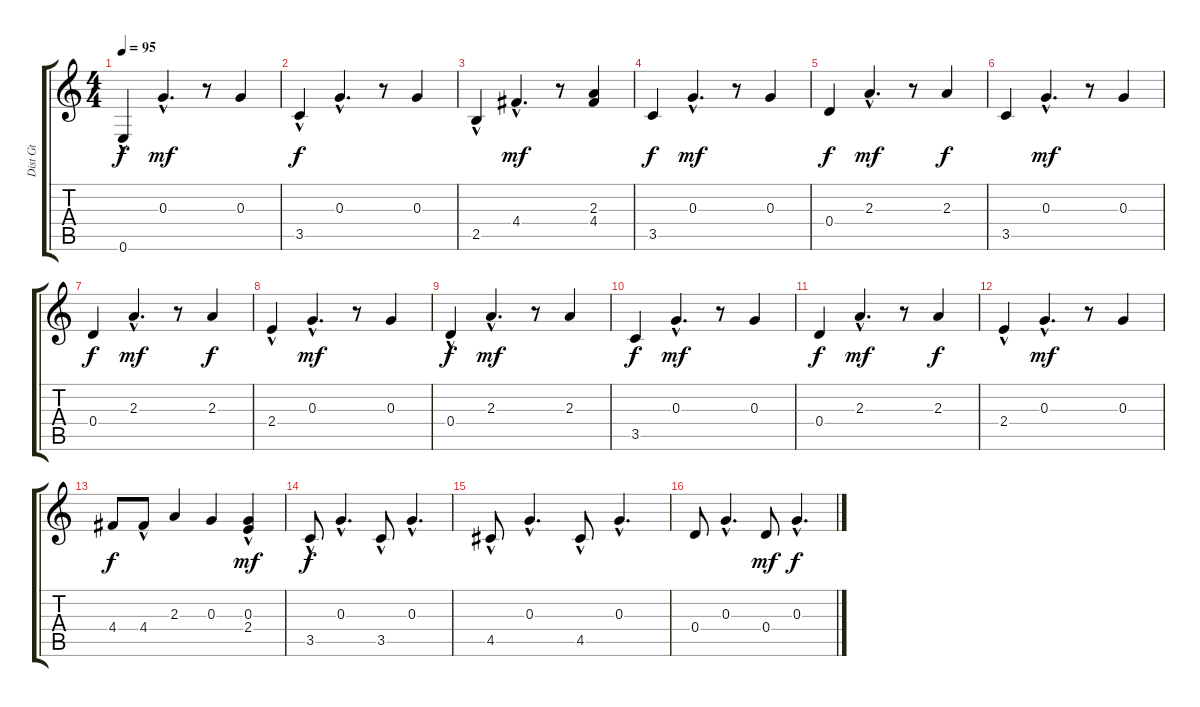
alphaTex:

\track ("Dist Gt" "Dist Gt") {instrument distortionguitar}
\staff {score tabs}
\tuning (E4 B3 G3 D3 A2 E2) {hide}
\ts (4 4)
\tempo 95
\clef g2
\ks c
0.6{hac}.4{dy f} 0.3{hac}.4{d dy mf} r.8 0.3.4 |
3.5{hac}.4{dy f} 0.3{hac}.4{d} r.8 0.3.4 |
2.5{hac}.4 4.4{hac}.4{d dy mf} r.8 (2.3 4.4).4 |
3.5.4{dy f} 0.3{hac}.4{d dy mf} r.8 0.3.4 |
0.4.4{dy f} 2.3{hac}.4{d dy mf} r.8 2.3.4{dy f} |
3.5.4 0.3{hac}.4{d dy mf} r.8 0.3.4 |
0.4.4{dy f} 2.3{hac}.4{d dy mf} r.8 2.3.4{dy f} |
2.4{hac}.4 0.3{hac}.4{d dy mf} r.8 0.3.4 |
0.4{hac}.4{dy f} 2.3{hac}.4{d dy mf} r.8 2.3.4 |
3.5.4{dy f} 0.3{hac}.4{d dy mf} r.8 0.3.4 |
0.4.4{dy f} 2.3{hac}.4{d dy mf} r.8 2.3.4{dy f} |
2.4{hac}.4 0.3{hac}.4{d dy mf} r.8 0.3.4 |
4.4.8{dy f} 4.4{hac}.8 2.3.4 0.3.4 (0.3 2.4{hac}).4{dy mf} |
3.5{hac}.8{dy f} 0.3{hac}.4{d} 3.5{hac}.8 0.3{hac}.4{d} |
4.5{hac}.8 0.3{hac}.4{d} 4.5{hac}.8 0.3{hac}.4{d} |
0.4.8 0.3{hac}.4{d} 0.4.8{dy mf} 0.3{hac}.4{d dy f}
